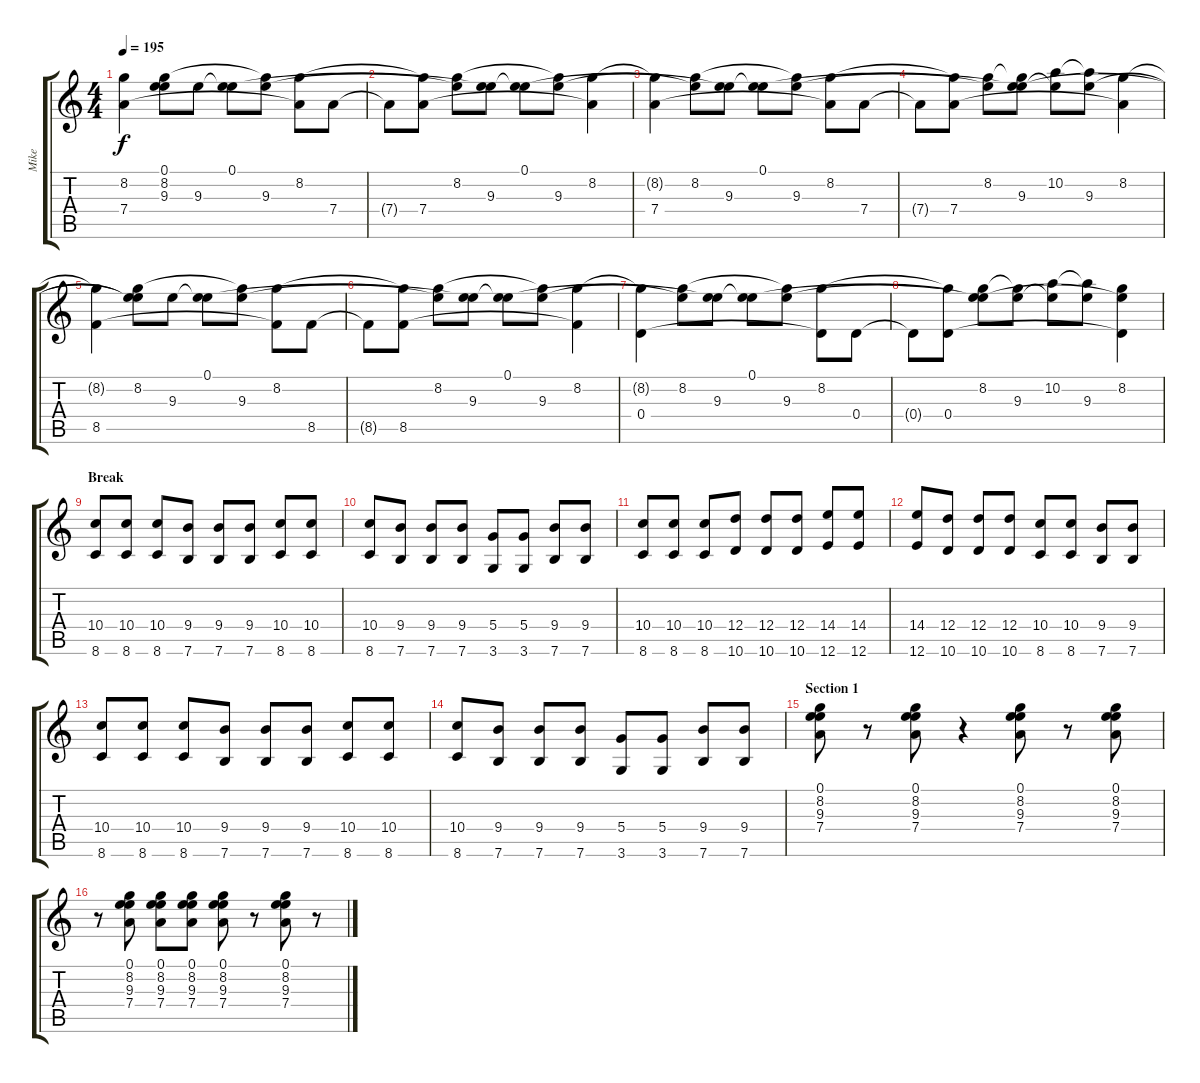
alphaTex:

\track ("Mike" "Mike") {instrument acousticguitarsteel}
\staff {score tabs}
\tuning (E4 B3 G3 D3 A2 E2) {hide}
\ts (4 4)
\tempo 195
\clef g2
\ks c
(8.2{t} 7.4).4{dy f} (0.1{t} 8.2 9.3{t}).8 9.3.8 (0.1 9.3{t}).8 (8.2{t} 9.3).8 (8.2 7.4{t}).8 7.4.8 |
7.4{t}.8 (8.2{t} 7.4).8 (8.2 9.3{t}).8 (0.1{t} 9.3).8 (0.1 9.3{t}).8 (8.2{t} 9.3).8 (8.2 7.4{t}).4 |
(8.2{t} 7.4).4 (8.2 9.3{t}).8 (0.1{t} 9.3).8 (0.1 9.3{t}).8 (8.2{t} 9.3).8 (8.2 7.4{t}).8 7.4.8 |
7.4{t}.8 (8.2{t} 7.4).8 (8.2 9.3{t}).8 (0.1{t} 8.2{t} 9.3).8 (10.2 9.3{t}).8 (10.2{t} 9.3).8 (8.2 7.4{t}).4 |
(8.2{t} 8.5).4 (0.1{t} 8.2 9.3{t}).8 9.3.8 (0.1 9.3{t}).8 (8.2{t} 9.3).8 (8.2 8.5{t}).8 8.5.8 |
8.5{t}.8 (8.2{t} 8.5).8 (8.2 9.3{t}).8 (0.1{t} 9.3).8 (0.1 9.3{t}).8 (8.2{t} 9.3).8 (8.2 8.5{t}).4 |
(8.2{t} 0.4).4 (8.2 9.3{t}).8 (0.1{t} 9.3).8 (0.1 9.3{t}).8 (8.2{t} 9.3).8 (8.2 0.4{t}).8 0.4.8 |
0.4{t}.8 (8.2{t} 0.4).8 (0.1{t} 8.2 9.3{t}).8 (8.2{t} 9.3).8 (10.2 9.3{t}).8 (10.2{t} 9.3).8 (0.1{t} 8.2 0.4{t}).4 |
\section ("" "Break")
(10.4 8.6).8{volume 9 instrument distortionguitar} (10.4 8.6).8 (10.4 8.6).8 (9.4 7.6).8 (9.4 7.6).8 (9.4 7.6).8 (10.4 8.6).8 (10.4 8.6).8 |
(10.4 8.6).8 (9.4 7.6).8 (9.4 7.6).8 (9.4 7.6).8 (5.4 3.6).8 (5.4 3.6).8 (9.4 7.6).8 (9.4 7.6).8 |
(10.4 8.6).8 (10.4 8.6).8 (10.4 8.6).8 (12.4 10.6).8 (12.4 10.6).8 (12.4 10.6).8 (14.4 12.6).8 (14.4 12.6).8 |
(14.4 12.6).8 (12.4 10.6).8 (12.4 10.6).8 (12.4 10.6).8 (10.4 8.6).8 (10.4 8.6).8 (9.4 7.6).8 (9.4 7.6).8 |
(10.4 8.6).8 (10.4 8.6).8 (10.4 8.6).8 (9.4 7.6).8 (9.4 7.6).8 (9.4 7.6).8 (10.4 8.6).8 (10.4 8.6).8 |
(10.4 8.6).8 (9.4 7.6).8 (9.4 7.6).8 (9.4 7.6).8 (5.4 3.6).8 (5.4 3.6).8 (9.4 7.6).8 (9.4 7.6).8 |
\section ("" "Section 1")
(0.1 8.2 9.3 7.4).8{volume 13 instrument acousticguitarsteel} r.8 (0.1 8.2 9.3 7.4).8 r.4 (0.1 8.2 9.3 7.4).8 r.8 (0.1 8.2 9.3 7.4).8 |
r.8 (0.1 8.2 9.3 7.4).8 (0.1 8.2 9.3 7.4).8 (0.1 8.2 9.3 7.4).8 (0.1 8.2 9.3 7.4).8 r.8 (0.1 8.2 9.3 7.4).8 r.8
